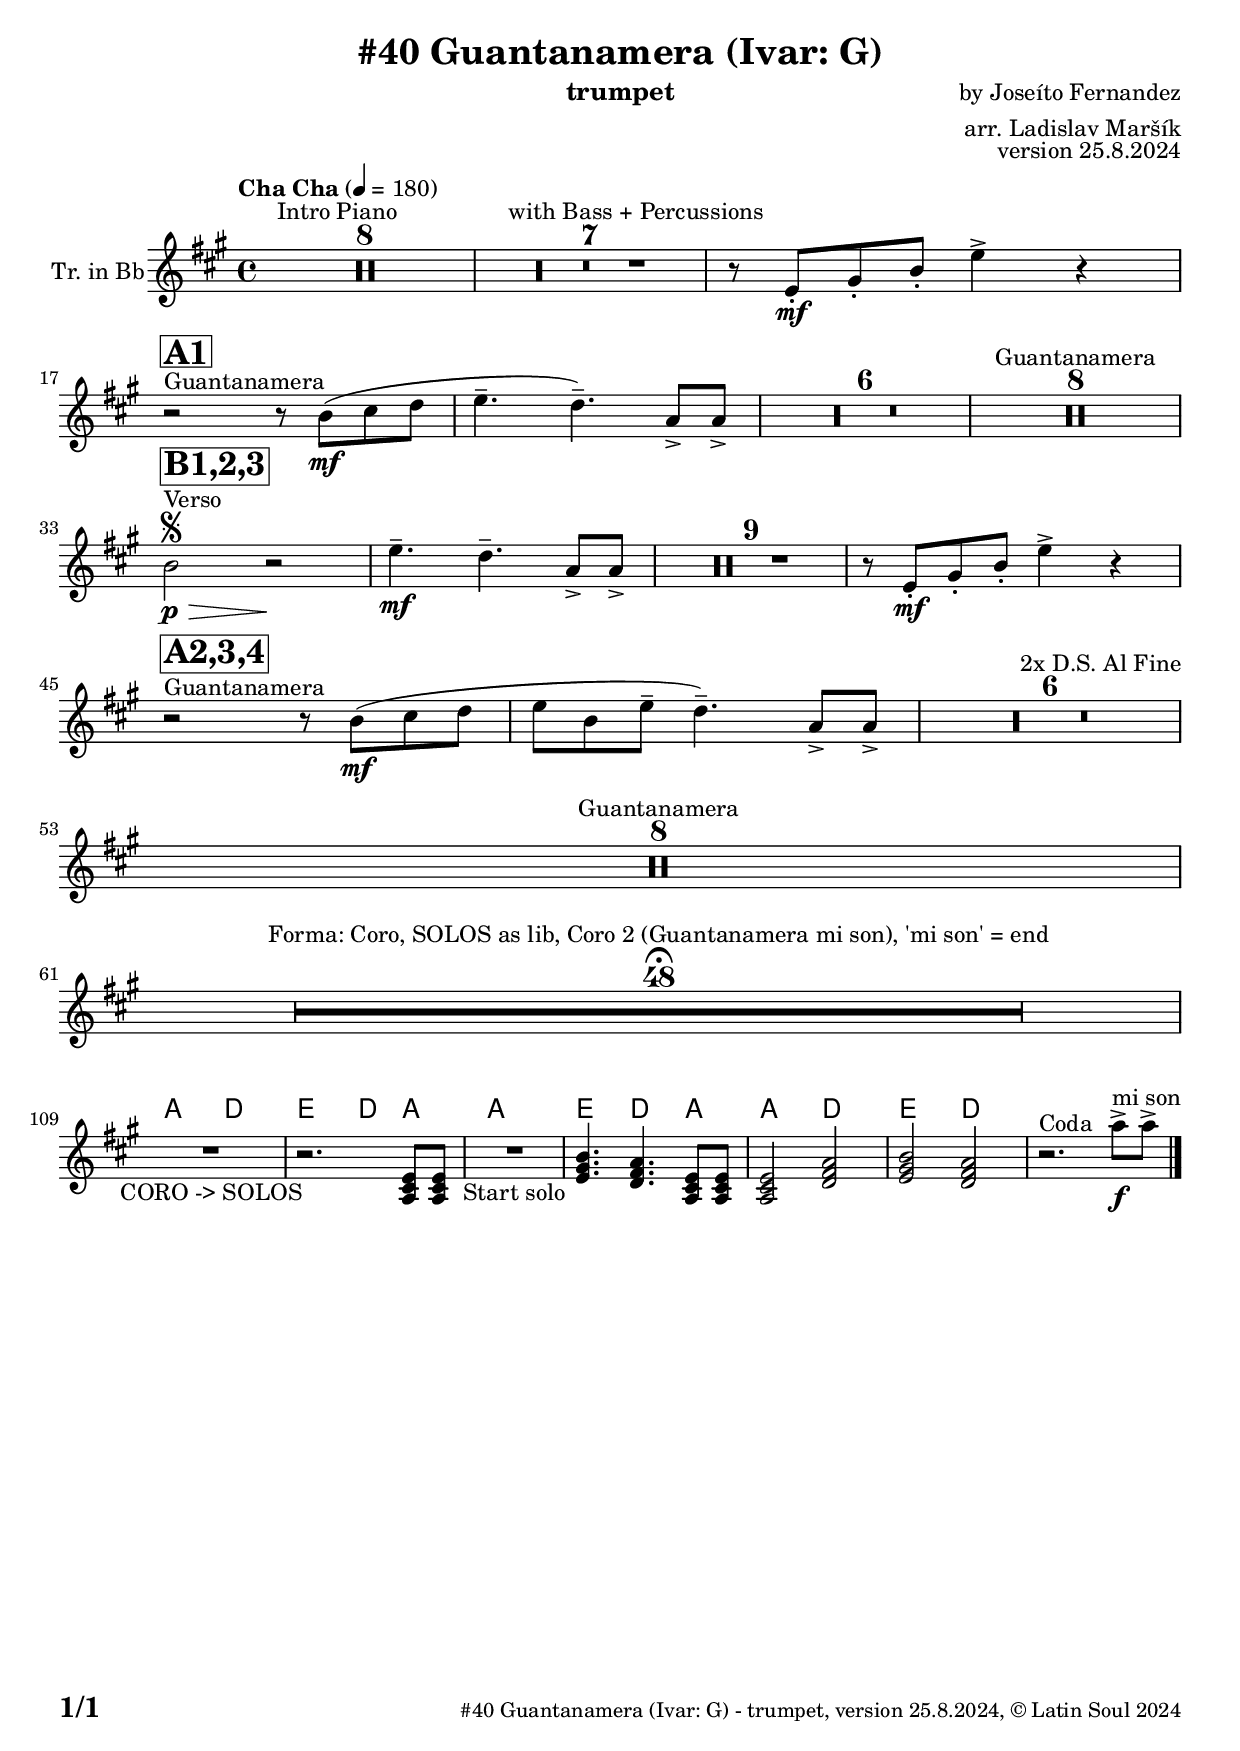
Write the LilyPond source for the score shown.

\version "2.24.4"

\header {
    title = "#40 Guantanamera (Ivar: G)"
        instrument = "trumpet"
    composer = "by Joseíto Fernandez"
      arranger = "arr. Ladislav Maršík"
  opus = "version 25.8.2024"
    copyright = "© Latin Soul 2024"
}

inst =
#(define-music-function
  (string)
  (string?)
  #{ <>^\markup \abs-fontsize #16 \bold \box #string #})

makePercent = #(define-music-function (note) (ly:music?)
                 (make-music 'PercentEvent 'length (ly:music-length note)))

#(define (test-stencil grob text)
   (let* ((orig (ly:grob-original grob))
          (siblings (ly:spanner-broken-into orig)) ; have we been split?
          (refp (ly:grob-system grob))
          (left-bound (ly:spanner-bound grob LEFT))
          (right-bound (ly:spanner-bound grob RIGHT))
          (elts-L (ly:grob-array->list (ly:grob-object left-bound 'elements)))
          (elts-R (ly:grob-array->list (ly:grob-object right-bound 'elements)))
          (break-alignment-L
           (filter
            (lambda (elt) (grob::has-interface elt 'break-alignment-interface))
            elts-L))
          (break-alignment-R
           (filter
            (lambda (elt) (grob::has-interface elt 'break-alignment-interface))
            elts-R))
          (break-alignment-L-ext (ly:grob-extent (car break-alignment-L) refp X))
          (break-alignment-R-ext (ly:grob-extent (car break-alignment-R) refp X))
          (num
           (markup text))
          (num
           (if (or (null? siblings)
                   (eq? grob (car siblings)))
               num
               (make-parenthesize-markup num)))
          (num (grob-interpret-markup grob num))
          (num-stil-ext-X (ly:stencil-extent num X))
          (num-stil-ext-Y (ly:stencil-extent num Y))
          (num (ly:stencil-aligned-to num X CENTER))
          (num
           (ly:stencil-translate-axis
            num
            (+ (interval-length break-alignment-L-ext)
               (* 0.5
                  (- (car break-alignment-R-ext)
                     (cdr break-alignment-L-ext))))
            X))
          (bracket-L
           (markup
            #:path
            0.1 ; line-thickness
            `((moveto 0.5 ,(* 0.5 (interval-length num-stil-ext-Y)))
              (lineto ,(* 0.5
                          (- (car break-alignment-R-ext)
                             (cdr break-alignment-L-ext)
                             (interval-length num-stil-ext-X)))
                      ,(* 0.5 (interval-length num-stil-ext-Y)))
              (closepath)
              (rlineto 0.0
                       ,(if (or (null? siblings) (eq? grob (car siblings)))
                            -1.0 0.0)))))
          (bracket-R
           (markup
            #:path
            0.1
            `((moveto ,(* 0.5
                          (- (car break-alignment-R-ext)
                             (cdr break-alignment-L-ext)
                             (interval-length num-stil-ext-X)))
                      ,(* 0.5 (interval-length num-stil-ext-Y)))
              (lineto 0.5
                      ,(* 0.5 (interval-length num-stil-ext-Y)))
              (closepath)
              (rlineto 0.0
                       ,(if (or (null? siblings) (eq? grob (last siblings)))
                            -1.0 0.0)))))
          (bracket-L (grob-interpret-markup grob bracket-L))
          (bracket-R (grob-interpret-markup grob bracket-R))
          (num (ly:stencil-combine-at-edge num X LEFT bracket-L 0.4))
          (num (ly:stencil-combine-at-edge num X RIGHT bracket-R 0.4)))
     num))

#(define-public (Measure_attached_spanner_engraver context)
   (let ((span '())
         (finished '())
         (event-start '())
         (event-stop '()))
     (make-engraver
      (listeners ((measure-counter-event engraver event)
                  (if (= START (ly:event-property event 'span-direction))
                      (set! event-start event)
                      (set! event-stop event))))
      ((process-music trans)
       (if (ly:stream-event? event-stop)
           (if (null? span)
               (ly:warning "You're trying to end a measure-attached spanner but you haven't started one.")
               (begin (set! finished span)
                 (ly:engraver-announce-end-grob trans finished event-start)
                 (set! span '())
                 (set! event-stop '()))))
       (if (ly:stream-event? event-start)
           (begin (set! span (ly:engraver-make-grob trans 'MeasureCounter event-start))
             (set! event-start '()))))
      ((stop-translation-timestep trans)
       (if (and (ly:spanner? span)
                (null? (ly:spanner-bound span LEFT))
                (moment<=? (ly:context-property context 'measurePosition) ZERO-MOMENT))
           (ly:spanner-set-bound! span LEFT
                                  (ly:context-property context 'currentCommandColumn)))
       (if (and (ly:spanner? finished)
                (moment<=? (ly:context-property context 'measurePosition) ZERO-MOMENT))
           (begin
            (if (null? (ly:spanner-bound finished RIGHT))
                (ly:spanner-set-bound! finished RIGHT
                                       (ly:context-property context 'currentCommandColumn)))
            (set! finished '())
            (set! event-start '())
            (set! event-stop '()))))
      ((finalize trans)
       (if (ly:spanner? finished)
           (begin
            (if (null? (ly:spanner-bound finished RIGHT))
                (set! (ly:spanner-bound finished RIGHT)
                      (ly:context-property context 'currentCommandColumn)))
            (set! finished '())))
       (if (ly:spanner? span)
           (begin
            (ly:warning "I think there's a dangling measure-attached spanner :-(")
            (ly:grob-suicide! span)
            (set! span '())))))))

\layout {
  \context {
    \Staff
    \consists #Measure_attached_spanner_engraver
    \override MeasureCounter.font-encoding = #'latin1
    \override MeasureCounter.font-size = 0
    \override MeasureCounter.outside-staff-padding = 2
    \override MeasureCounter.outside-staff-horizontal-padding = #0
  }
}

repeatBracket = #(define-music-function
                  (parser location N note)
                  (number? ly:music?)
                  #{
                    \override Staff.MeasureCounter.stencil =
                    #(lambda (grob) (test-stencil grob #{ #(string-append(number->string N) "x") #} ))
                    \startMeasureCount
                    \repeat volta #N { $note }
                    \stopMeasureCount
                  #}
                  )


Trumpet = \new Voice
\transpose c d
\relative c' {
  \set Staff.instrumentName = \markup {
		\center-align { "Tr. in Bb" }
	}
  \set Staff.midiInstrument = "trumpet"
  \set Staff.midiMaximumVolume = #0.9

  \key g \major
  \time 4/4
  \tempo "Cha Cha" 4 = 180

    s1*0 ^\markup { "Intro Piano" }
R1*8
    
        s1*0 ^\markup { "with Bass + Percussions" }
R1*7 
r8 d -. \mf fis -. a -. d4 -> r4 | \break

      s1*0 ^\markup { "Guantanamera" }
      \inst "A1"
      r2 r8 a ( \mf b c |
      d4. -- c4. -- ) g8 -> g -> |
      R1 * 6 |
            R1 * 8 ^\markup { "Guantanamera" } \break
                  s1*0 ^\markup { "Verso" }
                              \inst "B1,2,3"
                              \segno
      a2 \p \> r2 \! |
      d4. -- \mf c4. -- g8 -> g -> |
      R1 * 9 |
      r8 d -. \mf fis -. a -. d4 -> r4 | \break
            
     s1*0 ^\markup { "Guantanamera" }
      \inst "A2,3,4"
      r2 r8 a ( \mf b c |
      d a  d -- c4. -- ) g8 -> g -> |
       R1 * 6 ^\markup { "                2x D.S. Al Fine" } | \break
     R1 * 8 ^\markup { "Guantanamera" } \break
     
             R1*48  \fermata ^\markup { "Forma: Coro, SOLOS as lib, Coro 2 (Guantanamera mi son), 'mi son' = end"  } | \break
	   
     
      \chordmode {
   R1 _\markup { "CORO -> SOLOS" } |
   r2. g,8 g, |
   R1 _\markup { "Start solo" }  |
   d4. c4. g,8 g, |
   g,2 c2 |
   d2 c2 |
   
            }
     
     r2.  ^\markup { "Coda" } g'8 \f ->^\markup { "mi son" } g -> |
     \break
  
  \label #'lastPage
  \bar "|."
}

Chords =
\transpose c d'
\chords {
  \set noChordSymbol = ""
  R1*108
     g2 c2 |
     d2 c4 g4 |
     g1 |
     d4. c4. g4 |
     g2 c2 |
     d2 c2 |
     
}

\score {
  <<
    \Chords
    \compressMMRests \new Staff \with {
      \consists "Volta_engraver"
    }
    {
      \Trumpet
    }
  >>
  \layout {
    \context {
      \Score
      \remove "Volta_engraver"
    }
  }
}


\paper {
  system-system-spacing =
  #'((basic-distance . 14)
     (minimum-distance . 10)
     (padding . 1)
     (stretchability . 60))
  between-system-padding = #2
  bottom-margin = 5\mm

  print-first-page-number = ##t
  oddHeaderMarkup = \markup \fill-line { " " }
  evenHeaderMarkup = \markup \fill-line { " " }
  oddFooterMarkup = \markup {
    \fill-line {
      \bold \fontsize #2
      \concat { \fromproperty #'page:page-number-string "/" \page-ref #'lastPage "0" "?" }

      \fontsize #-1
      \concat { \fromproperty #'header:title " - " \fromproperty #'header:instrument ", " \fromproperty #'header:opus ", " \fromproperty #'header:copyright }
    }
  }
  evenFooterMarkup = \markup {
    \fill-line {
      \fontsize #-1
      \concat { \fromproperty #'header:title " - " \fromproperty #'header:instrument ", " \fromproperty #'header:opus ", " \fromproperty #'header:copyright }

      \bold \fontsize #2
      \concat { \fromproperty #'page:page-number-string "/" \page-ref #'lastPage "0" "?" }
    }
  }
}